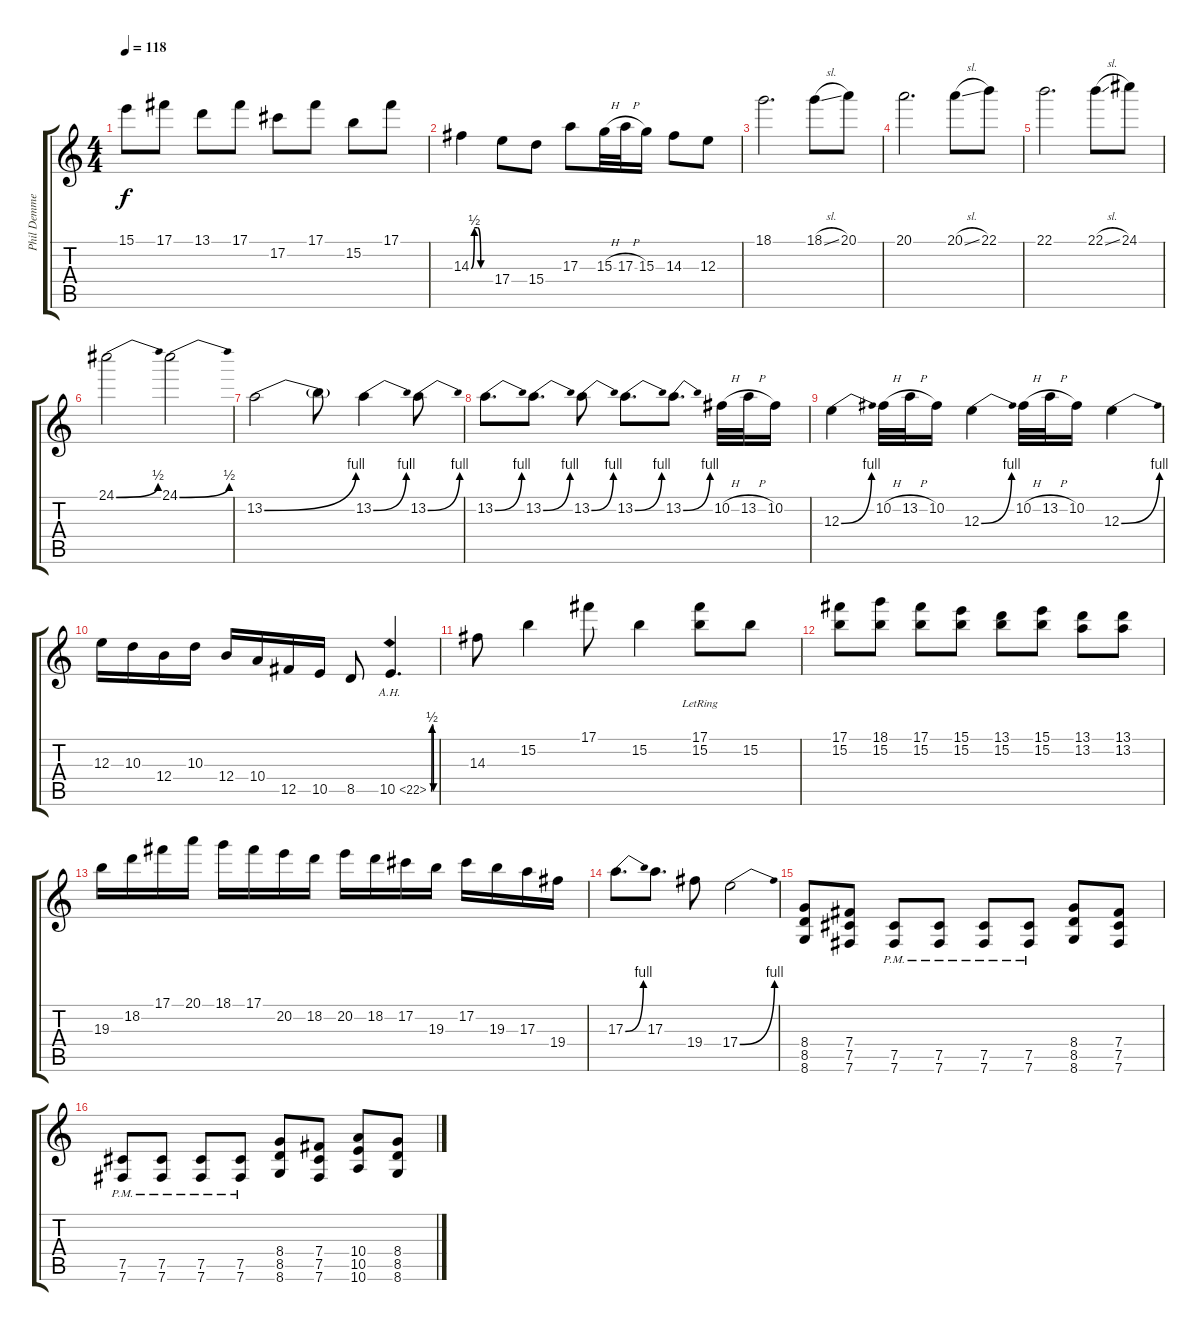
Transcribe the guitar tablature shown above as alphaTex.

\track ("Phil Demmel" "Phil Demme") {instrument electricguitarclean}
\staff {score tabs}
\tuning (Db4 Ab3 E3 B2 Gb2 B1) {hide}
\ts (4 4)
\tempo 118
\clef g2
\ks c
15.1.8{dy f} 17.1.8 13.1.8 17.1.8 17.2.8 17.1.8 15.2.8 17.1.8 |
14.3{be (custom 0 0 10 2 20 2 30 0 60 0)}.4 17.4.8 15.4.8 17.3.8 15.3{h}.32 17.3{h}.32 15.3.16 14.3.8 12.3.8 |
18.1.2{d} 18.1{sl}.8 20.1.8 |
20.1.2{d} 20.1{sl}.8 22.1.8 |
22.1.2{d} 22.1{sl}.8 24.1.8 |
24.1{be (bend 0 0 60 2)}.2 24.1{be (bend 0 0 60 2)}.2 |
13.2{be (bend 0 0 60 4)}.2{volume 16} 13.2{t}.8 13.2{be (bend 0 0 60 4)}.4 13.2{be (bend 0 0 60 4)}.8 |
13.2{be (bend 0 0 60 4)}.8{d} 13.2{be (bend 0 0 60 4)}.8{d} 13.2{be (bend 0 0 60 4)}.8 13.2{be (bend 0 0 60 4)}.8{d} 13.2{be (bend 0 0 60 4)}.8{d} 10.2{h}.32 13.2{h}.32 10.2.16 |
12.3{be (bend 0 0 60 4)}.4 10.2{h}.32 13.2{h}.32 10.2.16 12.3{be (bend 0 0 60 4)}.4 10.2{h}.32 13.2{h}.32 10.2.16 12.3{be (bend 0 0 60 4)}.4 |
12.3.16 10.3.16 12.4.16 10.3.16 12.4.16 10.4.16 12.5.16 10.5.16 8.5.8 10.5{be (custom 0 0 10 2 20 2 30 0 60 0) ah 12}.4{d} |
14.3.8 15.2.4 17.1.8 15.2.4 (17.1{lr} 15.2).8 15.2.8 |
(17.1 15.2).8 (18.1 15.2).8 (17.1 15.2).8 (15.1 15.2).8 (13.1 15.2).8 (15.1 15.2).8 (13.1 13.2).8 (13.1 13.2).8 |
19.3.16 18.2.16 17.1.16 20.1.16 18.1.16 17.1.16 20.2.16 18.2.16 20.2.16 18.2.16 17.2.16 19.3.16 17.2.16 19.3.16 17.3.16 19.4.16 |
17.3{be (bend 0 0 60 4)}.8{d} 17.3.8{d} 19.4.8 17.4{be (bend 0 0 60 4)}.2 |
(8.4 8.5 8.6).8{volume 14} (7.4 7.5 7.6).8 (7.5{pm} 7.6{pm}).8 (7.5{pm} 7.6{pm}).8 (7.5{pm} 7.6{pm}).8 (7.5{pm} 7.6{pm}).8 (8.4 8.5 8.6).8 (7.4 7.5 7.6).8 |
(7.5{pm} 7.6{pm}).8 (7.5{pm} 7.6{pm}).8 (7.5{pm} 7.6{pm}).8 (7.5{pm} 7.6{pm}).8 (8.4 8.5 8.6).8 (7.4 7.5 7.6).8 (10.4 10.5 10.6).8 (8.4 8.5 8.6).8
